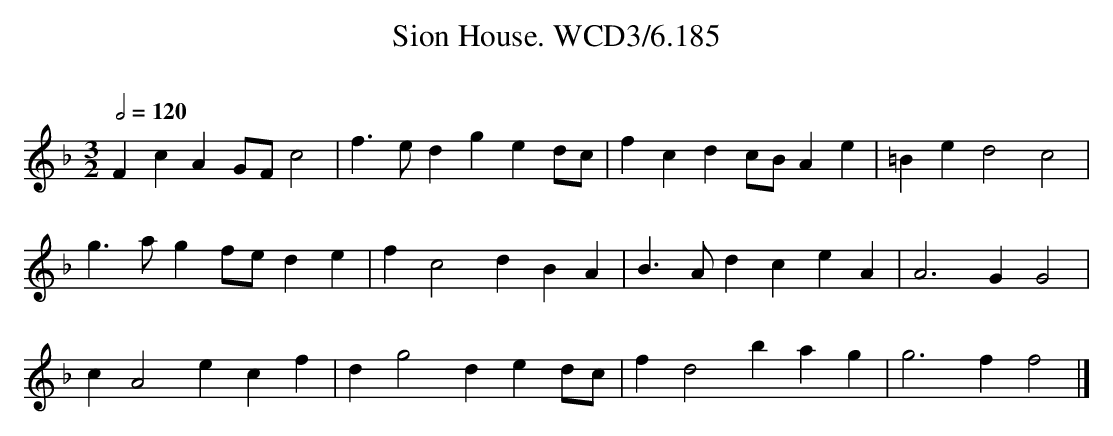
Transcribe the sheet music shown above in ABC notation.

X:1
T:Sion House. WCD3/6.185
O:
M:3/2
L:1/4
Q:1/2=120
K:F
FcA G/F/ c2|f3/ e/ dge d/c/|fcd c/B/ Ae|=Be d2 c2|
g3/ a/ g f/e/ de|f c2 dBA|B3/A/ dceA|A3 G G2|
c A2 ecf|d g2 de d/c/|f d2 bag|g3 f f2|]
